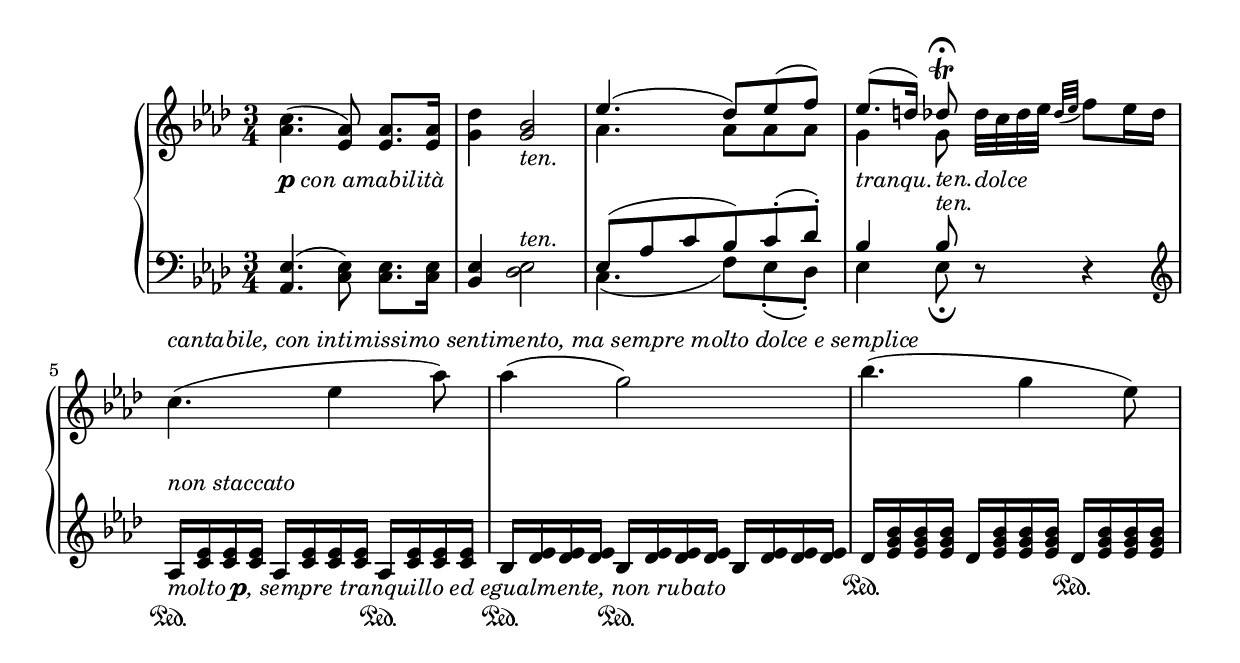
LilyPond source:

%% DO NOT EDIT this file manually; it is automatically
%% generated from LSR http://lsr.dsi.unimi.it
%% Make any changes in LSR itself, or in Documentation/snippets/new/ ,
%% and then run scripts/auxiliar/makelsr.py
%%
%% This file is in the public domain.
\version "2.16.0"

\header {
  lsrtags = "headword"

  texidoc = "
Text headword

"
  doctitle = "Text headword"
} % begin verbatim

\include "english.ly"

% NR 1.8 Text

% L. v. Beethoven, Op. 110
% Piano sonata 31
% measures 1 - 7

\layout {
  \context {
    \Score
    \override SpacingSpanner #'base-shortest-duration =
    #(ly:make-moment 1 20)
  }
}

\new PianoStaff <<

  % RH staff
  \new Staff {
    \clef treble
    \key af \major
    \time 3/4

    \once \override TextScript #'staff-padding = #4
    <c'' af'>4. (
    _ \markup { \dynamic p \italic { con amabilità } }
    <af' ef'>8 )
    <af' ef'>8. [
    <af' ef'>16 ]

    |

    <df'' g'>4
    <bf' g'>2
    _ \markup { \italic { ten. } }

    |

    <<

      \new Voice {
        \voiceOne
        ef''4. (
        df''8 [ )
        ef'' (
        f'' ) ]

        |

        \once \override TextScript #'staff-padding = #4
        ef''8. (
        _ \markup { \italic { tranqu. } }
        d''16 )
        df''8 \trill \fermata
        _ \markup { \italic { ten. } }
      }

      \new Voice {
        \voiceTwo
        af'4.
        af'8 [
        af'8
        af'8 ]

        |

        g'4
        g'8
      }

    >>

    \oneVoice
    \once \override TextScript #'staff-padding = #4
    df''32
    _ \markup { \italic dolce }
    c''32
    df''32
    ef''32
    \acciaccatura { df''[ ef'' ] }
    f''8
    ef''16
    df''16

    |
    \break
    \overrideProperty "Score.NonMusicalPaperColumn"
    #'line-break-system-details #'((alignment-distances . (12)))

    c''4. (
    ^ \markup \italic { cantabile, con intimissimo sentimento,
      ma sempre molto dolce e semplice }
    ef''4
    af''8 )

    |

    af''4 (
    g''2 )

    |

    bf''4. (
    g''4
    ef''8 )

    |
  }

  % LH
  \new Staff {
    \clef bass
    \key af \major
    \time 3/4

    <ef af,>4. (
    <ef c>8 )
    <ef c>8. [
    <ef c>16 ]

    |

    <ef bf,>4
    <ef df>2 ^ \markup { \italic ten. }

    |

    <<

      \new Voice {
        \voiceOne
        ef8 [ (
        af8
        c'8
        bf8 )
        c'8 ( \staccato
        df'8 ]  ) \staccato

        |

        bf4
        bf8 ^ \markup { \italic ten. }
      }

      \new Voice {
        \voiceTwo
        c4. (
        f8 [ )
        ef8 ( \staccato
        df8 ] ) \staccato

        |

        ef4
        ef8 \fermata
      }

    >>

    \oneVoice
    r8
    r4
    \clef treble

    |

    \override Staff.SustainPedalLineSpanner #'outside-staff-priority = #1000
    \override Staff.SustainPedalLineSpanner #'staff-padding = #7
    \once \override TextScript #'padding = #2
    af16 \sustainOn
    ^ \markup \italic { non staccato }
    _ \markup \italic { molto \concat { \dynamic { p } , } sempre tranquillo
      ed egualmente, non rubato }
    <ef' c'>16
    <ef' c'>16
    <ef' c'>16
    af16
    <ef' c'>16
    <ef' c'>16
    <ef' c'>16
    af16 \sustainOn
    <ef' c'>16
    <ef' c'>16
    <ef' c'>16

    |

    bf16 \sustainOn
    <ef' df'>16
    <ef' df'>16
    <ef' df'>16
    bf16 \sustainOn
    <ef' df'>16
    <ef' df'>16
    <ef' df'>16
    bf16
    <ef' df'>16
    <ef' df'>16
    <ef' df'>16

    |

    \override Staff.SustainPedalLineSpanner #'staff-padding = #4
    df'16 \sustainOn
    <bf' g' ef'>16
    <bf' g' ef'>16
    <bf' g' ef'>16
    df'16
    <bf' g' ef'>16
    <bf' g' ef'>16
    <bf' g' ef'>16
    df'16 \sustainOn
    <bf' g' ef'>16
    <bf' g' ef'>16
    <bf' g' ef'>16

    |
  }

>>
